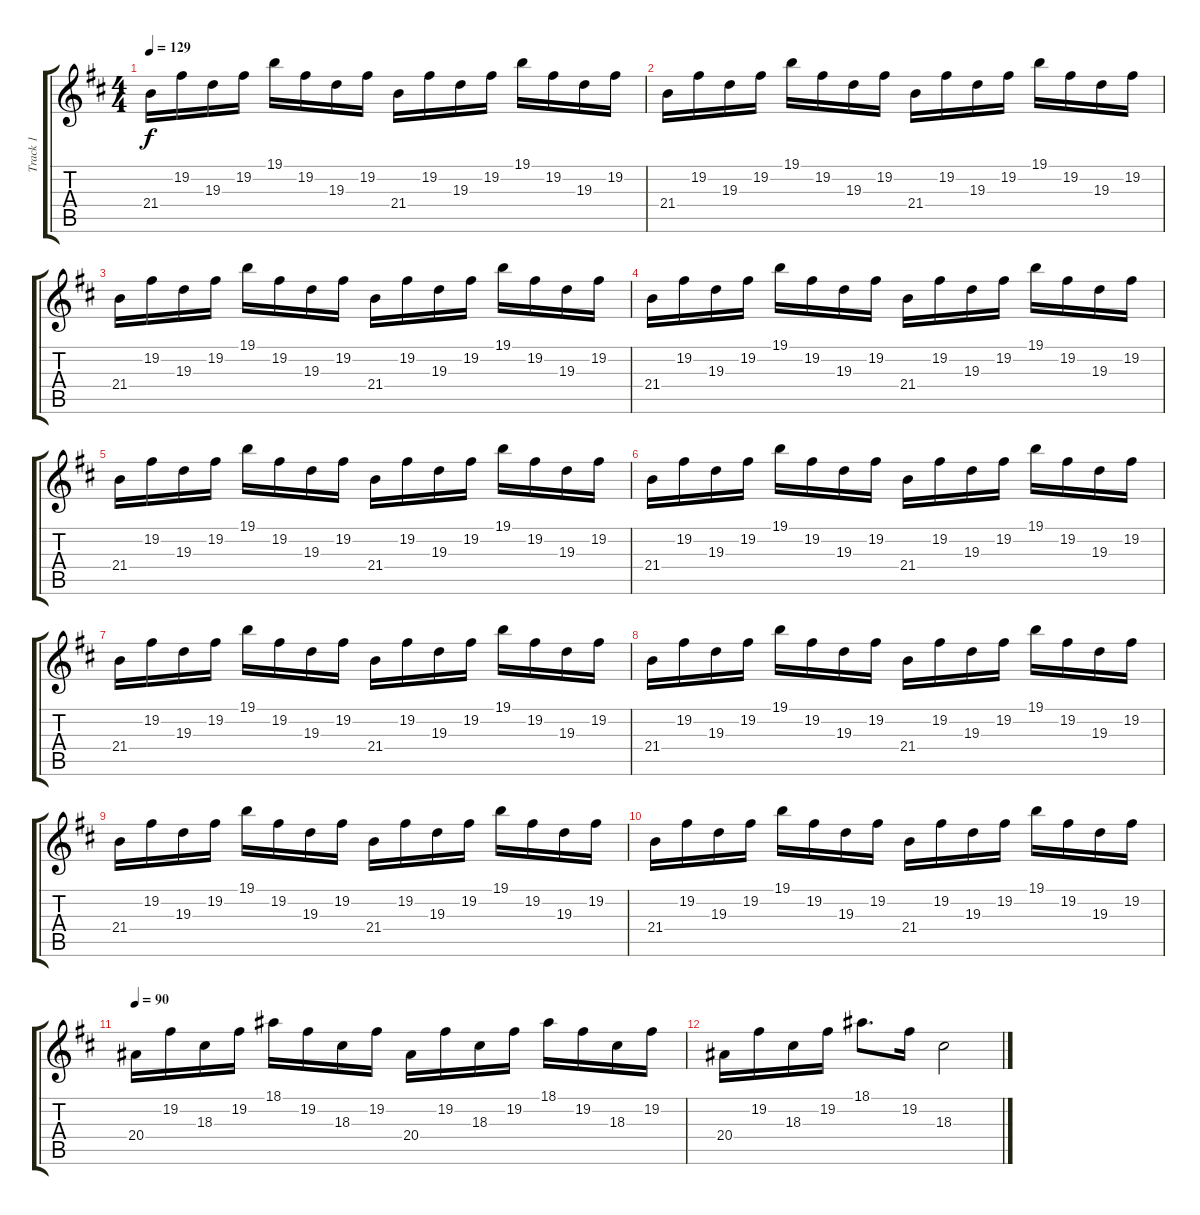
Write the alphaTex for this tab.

\track ("Track 1" "Track 1") {instrument acousticgrandpiano}
\staff {score tabs}
\tuning (E4 B3 G3 D3 A2 E2) {hide}
\ts (4 4)
\tempo 129
\clef g2
\ks bminor
21.4.16{dy f} 19.2.16 19.3.16 19.2.16 19.1.16 19.2.16 19.3.16 19.2.16 21.4.16 19.2.16 19.3.16 19.2.16 19.1.16 19.2.16 19.3.16 19.2.16 |
21.4.16 19.2.16 19.3.16 19.2.16 19.1.16 19.2.16 19.3.16 19.2.16 21.4.16 19.2.16 19.3.16 19.2.16 19.1.16 19.2.16 19.3.16 19.2.16 |
21.4.16 19.2.16 19.3.16 19.2.16 19.1.16 19.2.16 19.3.16 19.2.16 21.4.16 19.2.16 19.3.16 19.2.16 19.1.16 19.2.16 19.3.16 19.2.16 |
21.4.16 19.2.16 19.3.16 19.2.16 19.1.16 19.2.16 19.3.16 19.2.16 21.4.16 19.2.16 19.3.16 19.2.16 19.1.16 19.2.16 19.3.16 19.2.16 |
21.4.16 19.2.16 19.3.16 19.2.16 19.1.16 19.2.16 19.3.16 19.2.16 21.4.16 19.2.16 19.3.16 19.2.16 19.1.16 19.2.16 19.3.16 19.2.16 |
21.4.16 19.2.16 19.3.16 19.2.16 19.1.16 19.2.16 19.3.16 19.2.16 21.4.16 19.2.16 19.3.16 19.2.16 19.1.16 19.2.16 19.3.16 19.2.16 |
21.4.16 19.2.16 19.3.16 19.2.16 19.1.16 19.2.16 19.3.16 19.2.16 21.4.16 19.2.16 19.3.16 19.2.16 19.1.16 19.2.16 19.3.16 19.2.16 |
21.4.16 19.2.16 19.3.16 19.2.16 19.1.16 19.2.16 19.3.16 19.2.16 21.4.16 19.2.16 19.3.16 19.2.16 19.1.16 19.2.16 19.3.16 19.2.16 |
21.4.16 19.2.16 19.3.16 19.2.16 19.1.16 19.2.16 19.3.16 19.2.16 21.4.16 19.2.16 19.3.16 19.2.16 19.1.16 19.2.16 19.3.16 19.2.16 |
21.4.16 19.2.16 19.3.16 19.2.16 19.1.16 19.2.16 19.3.16 19.2.16 21.4.16 19.2.16 19.3.16 19.2.16 19.1.16 19.2.16 19.3.16 19.2.16 |
\tempo 90
20.4.16 19.2.16 18.3.16 19.2.16 18.1.16 19.2.16 18.3.16 19.2.16 20.4.16 19.2.16 18.3.16 19.2.16 18.1.16 19.2.16 18.3.16 19.2.16 |
20.4.16 19.2.16 18.3.16 19.2.16 18.1.8{d} 19.2.16 18.3.2
